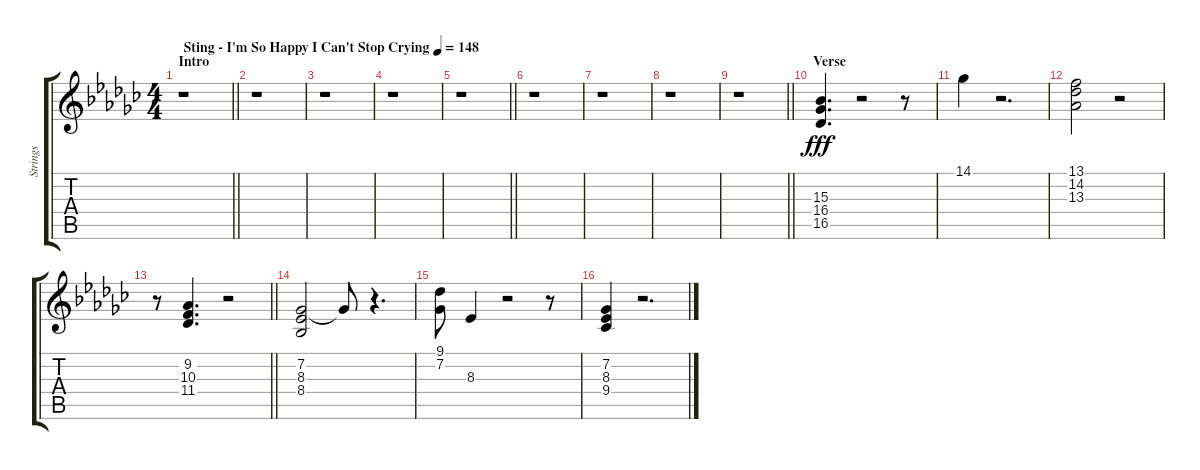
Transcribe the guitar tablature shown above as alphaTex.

\track ("Strings" "Strings") {instrument stringensemble1}
\staff {score tabs}
\tuning (E4 B3 G3 D3 A2 E2) {hide}
\ts (4 4)
\section ("" "Intro")
\tempo (148 "Sting - I'm So Happy I Can't Stop Crying")
\clef g2
\barLineRight lightlight
\ks gb
r.1{dy fff instrument stringensemble1} |
r.1 |
r.1 |
r.1 |
\barLineRight lightlight
r.1 |
r.1 |
r.1 |
r.1 |
\barLineRight lightlight
r.1 |
\section ("" "Verse")
(15.3 16.4 16.5).4{d} r.2 r.8 |
14.1.4 r.2{d} |
(13.1 14.2 13.3).2 r.2 |
\barLineRight lightlight
r.8 (9.2 10.3 11.4).4{d} r.2 |
(7.2 8.3 8.4).2 7.2{t}.8 r.4{d} |
(9.1 7.2).8 8.3.4 r.2 r.8 |
(7.2 8.3 9.4).4 r.2{d}
